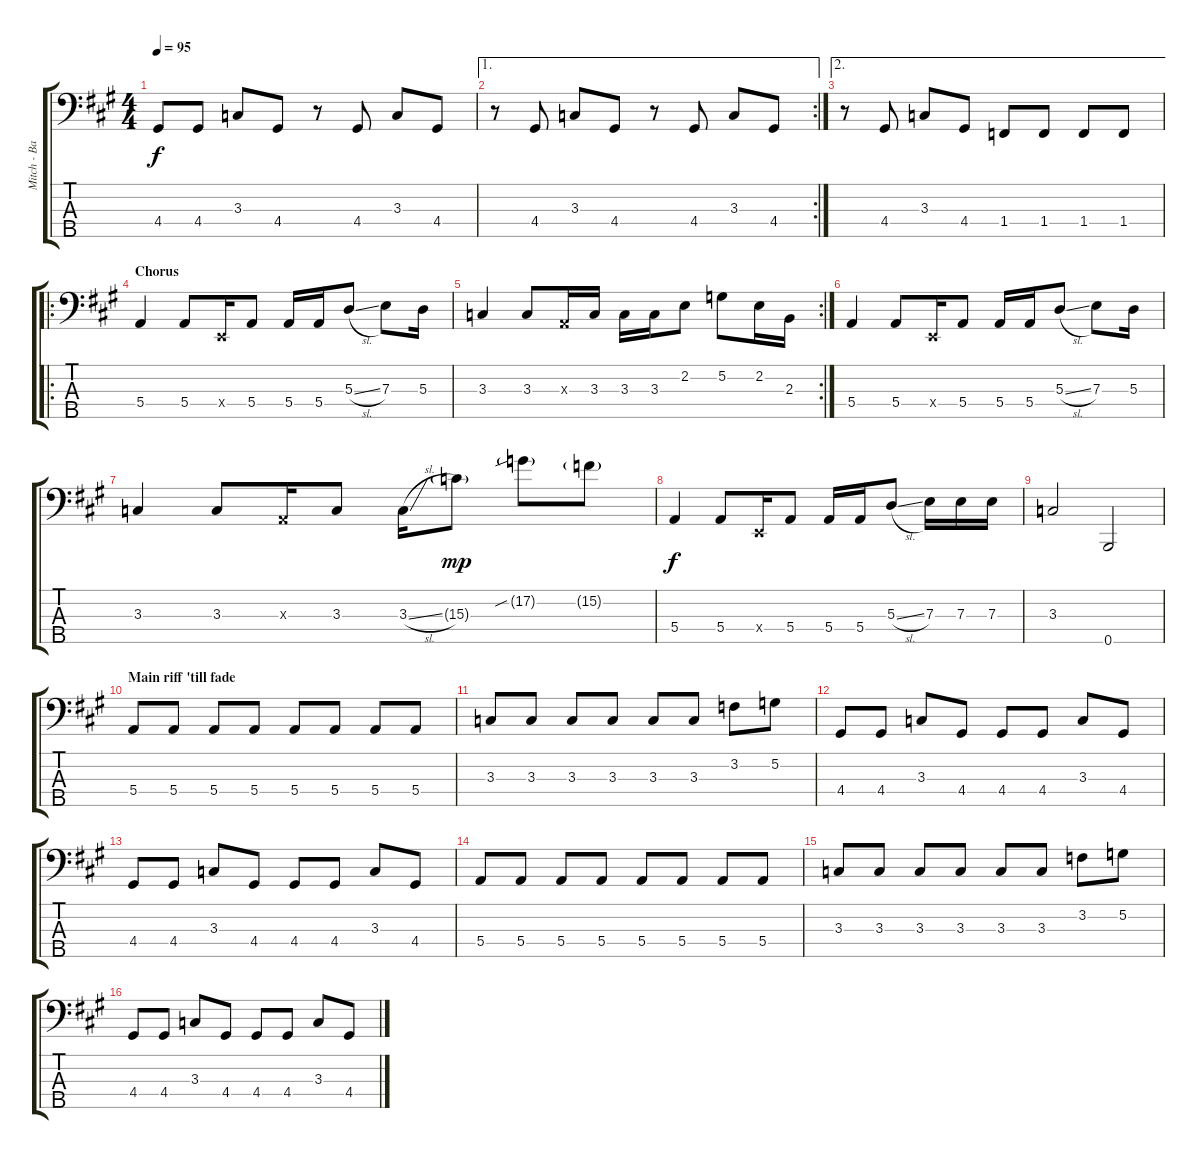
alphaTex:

\track ("Mitch - Bass" "Mitch - Ba") {instrument electricbassfinger}
\staff {score tabs}
\tuning (G2 D2 A1 E1 B0) {hide}
\ts (4 4)
\tempo 95
\clef f4
\ks a
4.4.8{dy f} 4.4.8 3.3.8 4.4.8 r.8 4.4.8 3.3.8 4.4.8 |
\ae 1
\rc 2
r.8 4.4.8 3.3.8 4.4.8 r.8 4.4.8 3.3.8 4.4.8 |
\ae 2
r.8 4.4.8 3.3.8 4.4.8 1.4.8 1.4.8 1.4.8 1.4.8 |
\ro
\section ("" "Chorus")
5.4.4 5.4.8 0.4{x}.16 5.4.8 5.4.16 5.4.16 5.3{sl}.8 7.3.8 5.3.16 |
\rc 2
3.3.4 3.3.8 0.3{x}.16 3.3.16 3.3.16 3.3.16 2.2.8 5.2.8 2.2.16 2.3.16 |
5.4.4 5.4.8 0.4{x}.16 5.4.8 5.4.16 5.4.16 5.3{sl}.8 7.3.8 5.3.16 |
3.3.4 3.3.8 0.3{x}.16 3.3.8 3.3{sl}.16 15.3{g}.8{dy mp} 17.2{sib g}.8 15.2{g}.8 |
5.4.4{dy f} 5.4.8 0.4{x}.16 5.4.8 5.4.16 5.4.16 5.3{sl}.8 7.3.16 7.3.16 7.3.16 |
3.3.2 0.5.2 |
\section ("" "Main riff 'till fade")
5.4.8 5.4.8 5.4.8 5.4.8 5.4.8 5.4.8 5.4.8 5.4.8 |
3.3.8 3.3.8 3.3.8 3.3.8 3.3.8 3.3.8 3.2.8 5.2.8 |
4.4.8 4.4.8 3.3.8 4.4.8 4.4.8 4.4.8 3.3.8 4.4.8 |
4.4.8 4.4.8 3.3.8 4.4.8 4.4.8 4.4.8 3.3.8 4.4.8 |
5.4.8 5.4.8 5.4.8 5.4.8 5.4.8 5.4.8 5.4.8 5.4.8 |
3.3.8 3.3.8 3.3.8 3.3.8 3.3.8 3.3.8 3.2.8 5.2.8 |
4.4.8 4.4.8 3.3.8 4.4.8 4.4.8 4.4.8 3.3.8 4.4.8
